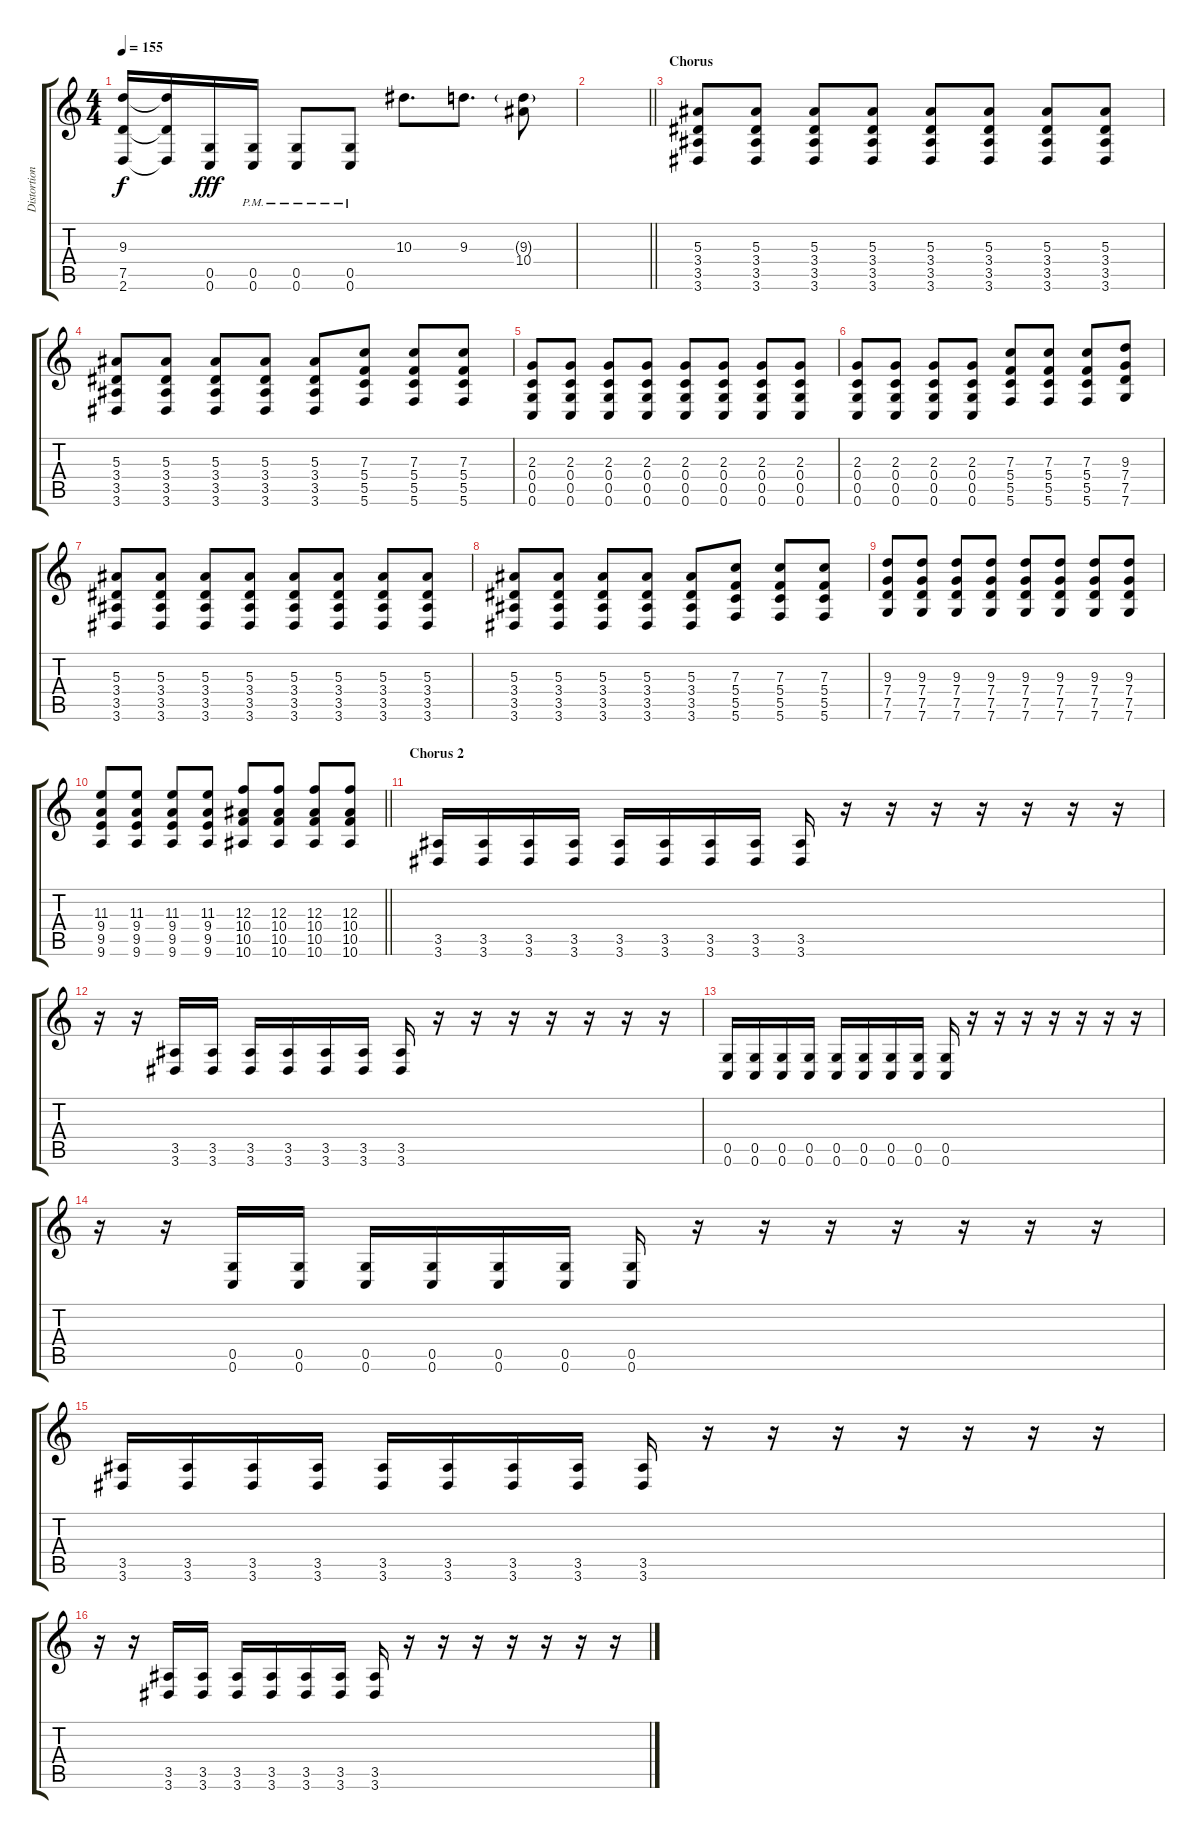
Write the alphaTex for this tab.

\track ("Distortion Right" "Distortion") {instrument overdrivenguitar}
\staff {score tabs}
\tuning (D4 A3 F3 C3 G2 C2) {hide}
\ts (4 4)
\tempo 155
\clef g2
\ks c
(9.3{t} 7.5{t} 2.6{t}).16{dy f} (9.3{t} 7.5{t} 2.6{t}).16 (0.5 0.6).16{dy fff} (0.5{pm} 0.6{pm}).16 (0.5{pm} 0.6{pm}).8 (0.5{pm} 0.6{pm}).8 10.3.8{d} 9.3.8{d} (9.3{g} 10.4).8 |
\barLineRight lightlight
|
\section ("" "Chorus")
(5.3 3.4 3.5 3.6).8 (5.3 3.4 3.5 3.6).8 (5.3 3.4 3.5 3.6).8 (5.3 3.4 3.5 3.6).8 (5.3 3.4 3.5 3.6).8 (5.3 3.4 3.5 3.6).8 (5.3 3.4 3.5 3.6).8 (5.3 3.4 3.5 3.6).8 |
(5.3 3.4 3.5 3.6).8 (5.3 3.4 3.5 3.6).8 (5.3 3.4 3.5 3.6).8 (5.3 3.4 3.5 3.6).8 (5.3 3.4 3.5 3.6).8 (7.3 5.4 5.5 5.6).8 (7.3 5.4 5.5 5.6).8 (7.3 5.4 5.5 5.6).8 |
(2.3 0.4 0.5 0.6).8 (2.3 0.4 0.5 0.6).8 (2.3 0.4 0.5 0.6).8 (2.3 0.4 0.5 0.6).8 (2.3 0.4 0.5 0.6).8 (2.3 0.4 0.5 0.6).8 (2.3 0.4 0.5 0.6).8 (2.3 0.4 0.5 0.6).8 |
(2.3 0.4 0.5 0.6).8 (2.3 0.4 0.5 0.6).8 (2.3 0.4 0.5 0.6).8 (2.3 0.4 0.5 0.6).8 (7.3 5.4 5.5 5.6).8 (7.3 5.4 5.5 5.6).8 (7.3 5.4 5.5 5.6).8 (9.3 7.4 7.5 7.6).8 |
(5.3 3.4 3.5 3.6).8 (5.3 3.4 3.5 3.6).8 (5.3 3.4 3.5 3.6).8 (5.3 3.4 3.5 3.6).8 (5.3 3.4 3.5 3.6).8 (5.3 3.4 3.5 3.6).8 (5.3 3.4 3.5 3.6).8 (5.3 3.4 3.5 3.6).8 |
(5.3 3.4 3.5 3.6).8 (5.3 3.4 3.5 3.6).8 (5.3 3.4 3.5 3.6).8 (5.3 3.4 3.5 3.6).8 (5.3 3.4 3.5 3.6).8 (7.3 5.4 5.5 5.6).8 (7.3 5.4 5.5 5.6).8 (7.3 5.4 5.5 5.6).8 |
(9.3 7.4 7.5 7.6).8 (9.3 7.4 7.5 7.6).8 (9.3 7.4 7.5 7.6).8 (9.3 7.4 7.5 7.6).8 (9.3 7.4 7.5 7.6).8 (9.3 7.4 7.5 7.6).8 (9.3 7.4 7.5 7.6).8 (9.3 7.4 7.5 7.6).8 |
\barLineRight lightlight
(11.3 9.4 9.5 9.6).8 (11.3 9.4 9.5 9.6).8 (11.3 9.4 9.5 9.6).8 (11.3 9.4 9.5 9.6).8 (12.3 10.4 10.5 10.6).8 (12.3 10.4 10.5 10.6).8 (12.3 10.4 10.5 10.6).8 (12.3 10.4 10.5 10.6).8 |
\section ("" "Chorus 2")
(3.5 3.6).16 (3.5 3.6).16 (3.5 3.6).16 (3.5 3.6).16 (3.5 3.6).16 (3.5 3.6).16 (3.5 3.6).16 (3.5 3.6).16 (3.5 3.6).16 r.16 r.16 r.16 r.16 r.16 r.16 r.16 |
r.16 r.16 (3.5 3.6).16 (3.5 3.6).16 (3.5 3.6).16 (3.5 3.6).16 (3.5 3.6).16 (3.5 3.6).16 (3.5 3.6).16 r.16 r.16 r.16 r.16 r.16 r.16 r.16 |
(0.5 0.6).16 (0.5 0.6).16 (0.5 0.6).16 (0.5 0.6).16 (0.5 0.6).16 (0.5 0.6).16 (0.5 0.6).16 (0.5 0.6).16 (0.5 0.6).16 r.16 r.16 r.16 r.16 r.16 r.16 r.16 |
r.16 r.16 (0.5 0.6).16 (0.5 0.6).16 (0.5 0.6).16 (0.5 0.6).16 (0.5 0.6).16 (0.5 0.6).16 (0.5 0.6).16 r.16 r.16 r.16 r.16 r.16 r.16 r.16 |
(3.5 3.6).16 (3.5 3.6).16 (3.5 3.6).16 (3.5 3.6).16 (3.5 3.6).16 (3.5 3.6).16 (3.5 3.6).16 (3.5 3.6).16 (3.5 3.6).16 r.16 r.16 r.16 r.16 r.16 r.16 r.16 |
r.16 r.16 (3.5 3.6).16 (3.5 3.6).16 (3.5 3.6).16 (3.5 3.6).16 (3.5 3.6).16 (3.5 3.6).16 (3.5 3.6).16 r.16 r.16 r.16 r.16 r.16 r.16 r.16
